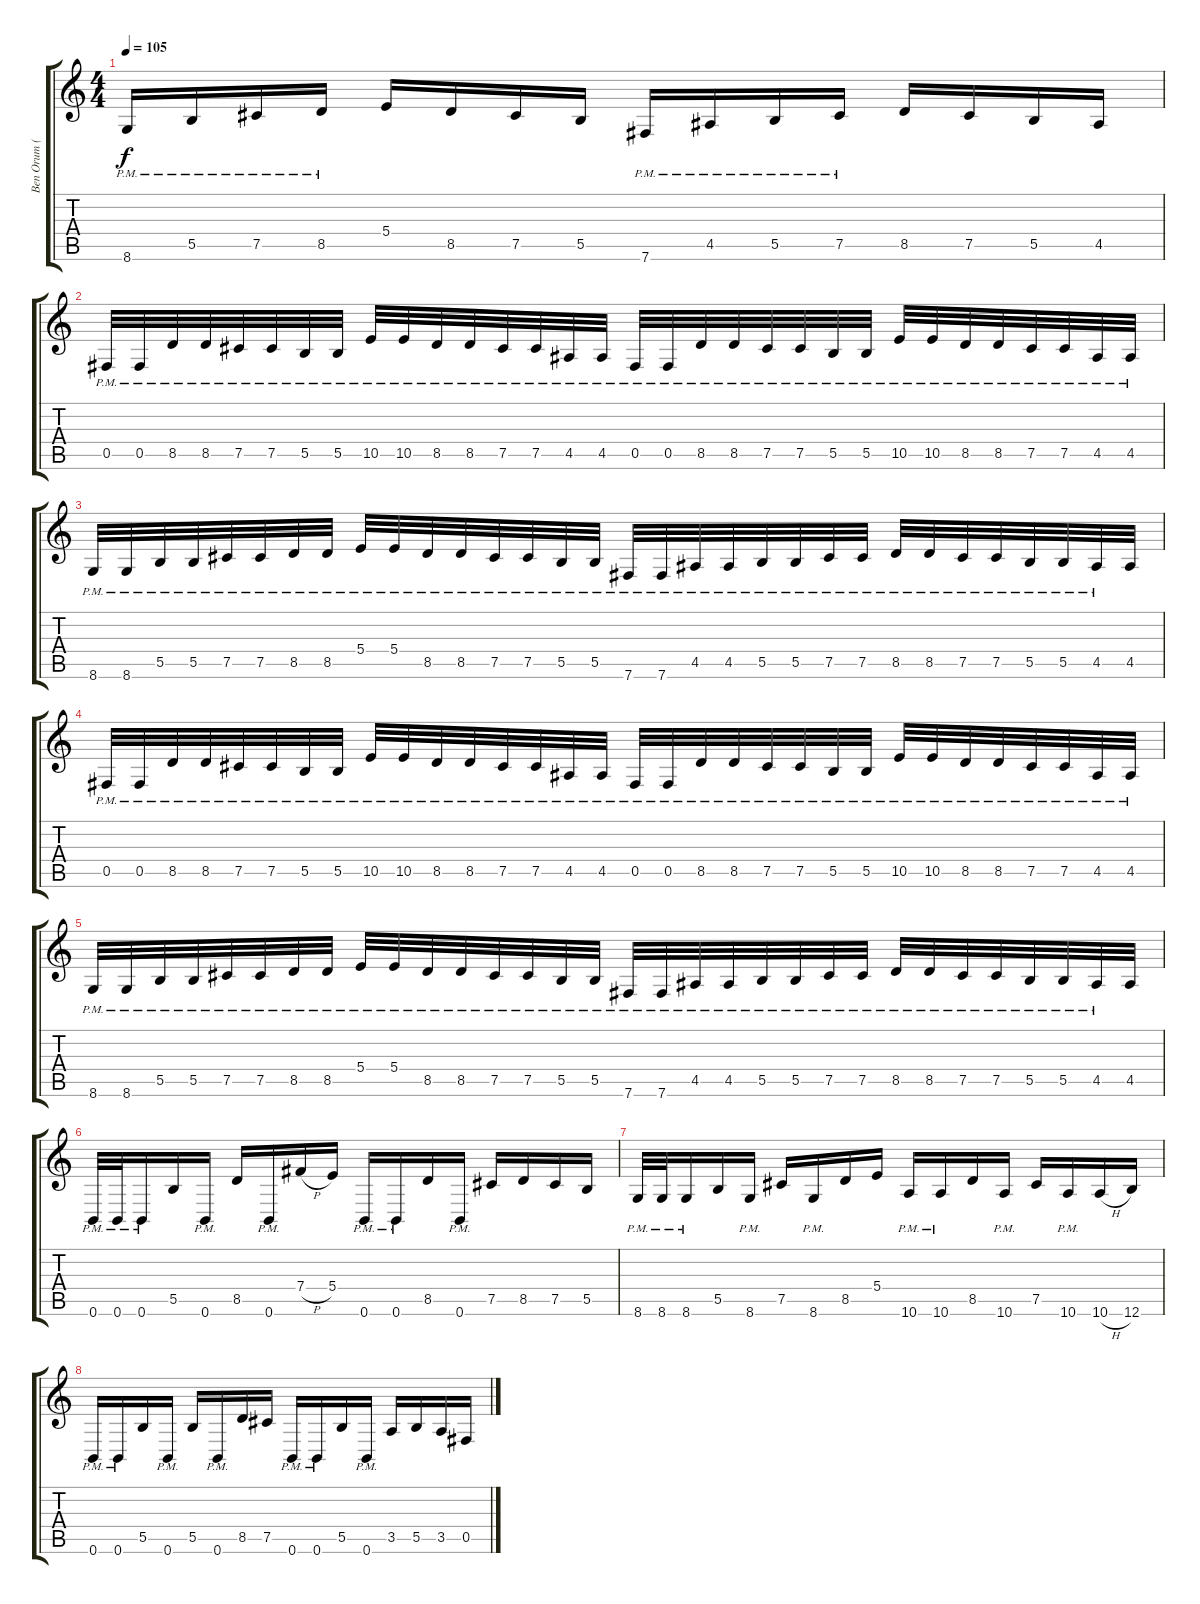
\track ("Ben Orum (Guitar)" "Ben Orum (") {instrument distortionguitar}
\staff {score tabs}
\tuning (Db4 Ab3 E3 B2 Gb2 B1) {hide}
\ts (4 4)
\tempo 105
\clef g2
\ks c
8.6{pm}.16{dy f} 5.5{pm}.16 7.5{pm}.16 8.5{pm}.16 5.4.16 8.5.16 7.5.16 5.5.16 7.6{pm}.16 4.5{pm}.16 5.5{pm}.16 7.5{pm}.16 8.5.16 7.5.16 5.5.16 4.5.16 |
0.5{pm}.32 0.5{pm}.32 8.5{pm}.32 8.5{pm}.32 7.5{pm}.32 7.5{pm}.32 5.5{pm}.32 5.5{pm}.32 10.5{pm}.32 10.5{pm}.32 8.5{pm}.32 8.5{pm}.32 7.5{pm}.32 7.5{pm}.32 4.5{pm}.32 4.5{pm}.32 0.5{pm}.32 0.5{pm}.32 8.5{pm}.32 8.5{pm}.32 7.5{pm}.32 7.5{pm}.32 5.5{pm}.32 5.5{pm}.32 10.5{pm}.32 10.5{pm}.32 8.5{pm}.32 8.5{pm}.32 7.5{pm}.32 7.5{pm}.32 4.5{pm}.32 4.5{pm}.32 |
8.6{pm}.32 8.6{pm}.32 5.5{pm}.32 5.5{pm}.32 7.5{pm}.32 7.5{pm}.32 8.5{pm}.32 8.5{pm}.32 5.4{pm}.32 5.4{pm}.32 8.5{pm}.32 8.5{pm}.32 7.5{pm}.32 7.5{pm}.32 5.5{pm}.32 5.5{pm}.32 7.6{pm}.32 7.6{pm}.32 4.5{pm}.32 4.5{pm}.32 5.5{pm}.32 5.5{pm}.32 7.5{pm}.32 7.5{pm}.32 8.5{pm}.32 8.5{pm}.32 7.5{pm}.32 7.5{pm}.32 5.5{pm}.32 5.5{pm}.32 4.5{pm}.32 4.5.32 |
0.5{pm}.32 0.5{pm}.32 8.5{pm}.32 8.5{pm}.32 7.5{pm}.32 7.5{pm}.32 5.5{pm}.32 5.5{pm}.32 10.5{pm}.32 10.5{pm}.32 8.5{pm}.32 8.5{pm}.32 7.5{pm}.32 7.5{pm}.32 4.5{pm}.32 4.5{pm}.32 0.5{pm}.32 0.5{pm}.32 8.5{pm}.32 8.5{pm}.32 7.5{pm}.32 7.5{pm}.32 5.5{pm}.32 5.5{pm}.32 10.5{pm}.32 10.5{pm}.32 8.5{pm}.32 8.5{pm}.32 7.5{pm}.32 7.5{pm}.32 4.5{pm}.32 4.5{pm}.32 |
8.6{pm}.32 8.6{pm}.32 5.5{pm}.32 5.5{pm}.32 7.5{pm}.32 7.5{pm}.32 8.5{pm}.32 8.5{pm}.32 5.4{pm}.32 5.4{pm}.32 8.5{pm}.32 8.5{pm}.32 7.5{pm}.32 7.5{pm}.32 5.5{pm}.32 5.5{pm}.32 7.6{pm}.32 7.6{pm}.32 4.5{pm}.32 4.5{pm}.32 5.5{pm}.32 5.5{pm}.32 7.5{pm}.32 7.5{pm}.32 8.5{pm}.32 8.5{pm}.32 7.5{pm}.32 7.5{pm}.32 5.5{pm}.32 5.5{pm}.32 4.5{pm}.32 4.5.32 |
0.6{pm}.32 0.6{pm}.32 0.6{pm}.16 5.5.16 0.6{pm}.16 8.5.16 0.6{pm}.16 7.4{h}.16 5.4.16 0.6{pm}.16 0.6{pm}.16 8.5.16 0.6{pm}.16 7.5.16 8.5.16 7.5.16 5.5.16 |
8.6{pm}.32 8.6{pm}.32 8.6{pm}.16 5.5.16 8.6{pm}.16 7.5.16 8.6{pm}.16 8.5.16 5.4.16 10.6{pm}.16 10.6{pm}.16 8.5.16 10.6{pm}.16 7.5.16 10.6{pm}.16 10.6{h}.16 12.6.16 |
0.6{pm}.16 0.6{pm}.16 5.5.16 0.6{pm}.16 5.5.16 0.6{pm}.16 8.5.16 7.5.16 0.6{pm}.16 0.6{pm}.16 5.5.16 0.6{pm}.16 3.5.16 5.5.16 3.5.16 0.5.16
